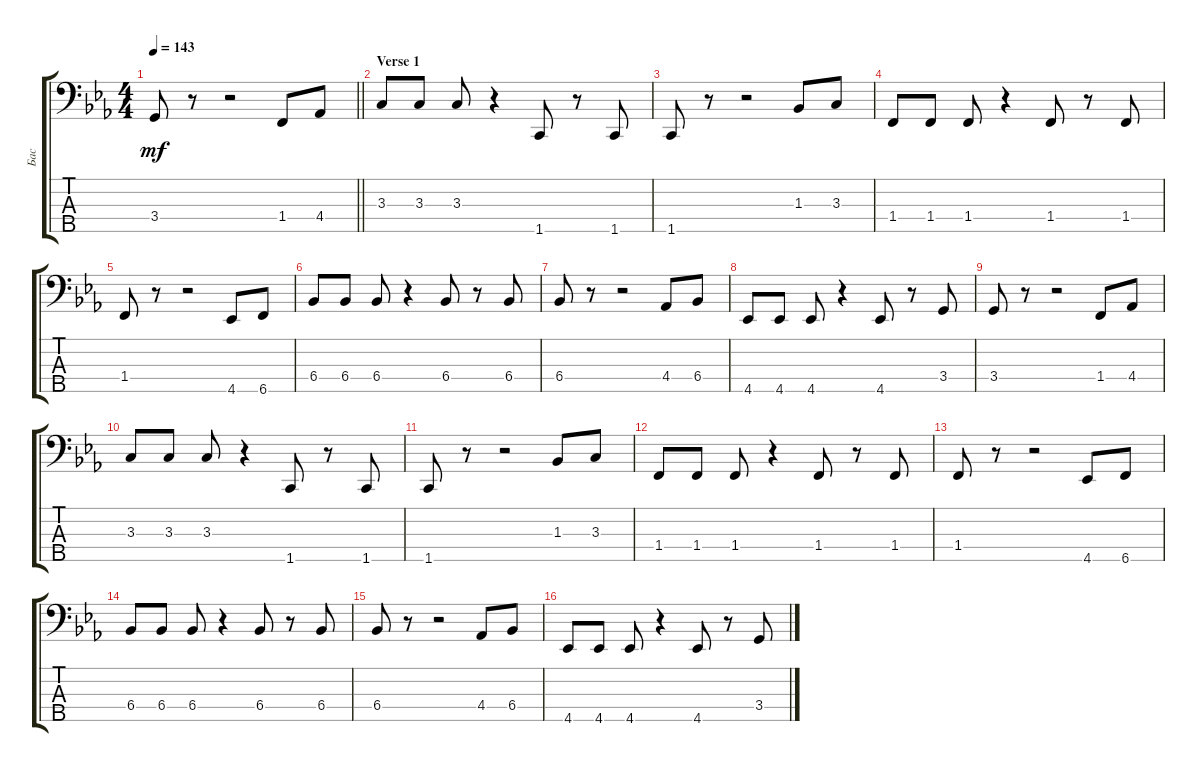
\track ("Бас" "Бас") {instrument electricbassfinger}
\staff {score tabs}
\tuning (G2 D2 A1 E1 B0) {hide}
\ts (4 4)
\tempo 143
\clef f4
\barLineRight lightlight
\ks cminor
3.4.8{dy mf} r.8 r.2 1.4.8 4.4.8 |
\section ("" "Verse 1")
3.3.8 3.3.8 3.3.8 r.4 1.5.8 r.8 1.5.8 |
1.5.8 r.8 r.2 1.3.8 3.3.8 |
1.4.8 1.4.8 1.4.8 r.4 1.4.8 r.8 1.4.8 |
1.4.8 r.8 r.2 4.5.8 6.5.8 |
6.4.8 6.4.8 6.4.8 r.4 6.4.8 r.8 6.4.8 |
6.4.8 r.8 r.2 4.4.8 6.4.8 |
4.5.8 4.5.8 4.5.8 r.4 4.5.8 r.8 3.4.8 |
3.4.8 r.8 r.2 1.4.8 4.4.8 |
3.3.8 3.3.8 3.3.8 r.4 1.5.8 r.8 1.5.8 |
1.5.8 r.8 r.2 1.3.8 3.3.8 |
1.4.8 1.4.8 1.4.8 r.4 1.4.8 r.8 1.4.8 |
1.4.8 r.8 r.2 4.5.8 6.5.8 |
6.4.8 6.4.8 6.4.8 r.4 6.4.8 r.8 6.4.8 |
6.4.8 r.8 r.2 4.4.8 6.4.8 |
4.5.8 4.5.8 4.5.8 r.4 4.5.8 r.8 3.4.8
